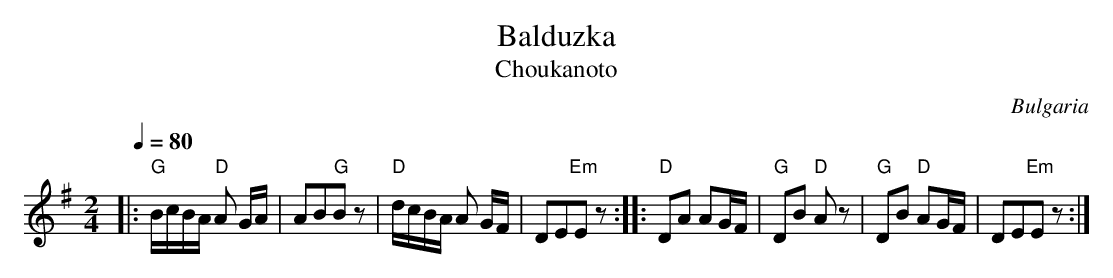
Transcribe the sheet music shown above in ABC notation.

X:1
T:Balduzka
T:Choukanoto
O:Bulgaria
L:1/8
M:2/4
Q:1/4=80
K:Em
|:"G"B/c/B/A/ "D"A G/A/| AB"G"Bz| "D"d/c/B/A/ A G/F/| DE"Em"Ez:|\
|:"D"DA AG/F/| "G"DB "D"Az| "G"DB "D"AG/F/| DE"Em"Ez:|
